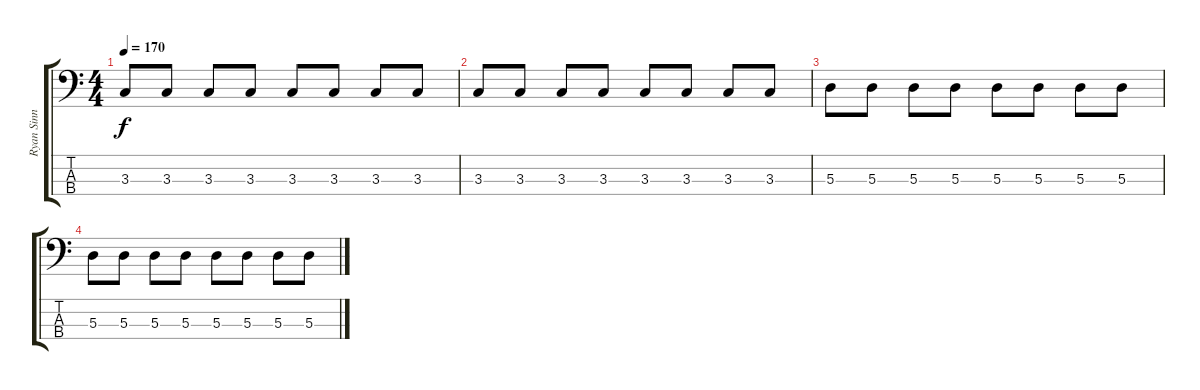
\track ("Ryan Sinn" "Ryan Sinn") {instrument electricbassfinger}
\staff {score tabs}
\tuning (G2 D2 A1 E1) {hide}
\ts (4 4)
\tempo 170
\clef f4
\ks c
3.3.8{dy f} 3.3.8 3.3.8 3.3.8 3.3.8 3.3.8 3.3.8 3.3.8 |
3.3.8 3.3.8 3.3.8 3.3.8 3.3.8 3.3.8 3.3.8 3.3.8 |
5.3.8 5.3.8 5.3.8 5.3.8 5.3.8 5.3.8 5.3.8 5.3.8 |
5.3.8 5.3.8 5.3.8 5.3.8 5.3.8 5.3.8 5.3.8 5.3.8
